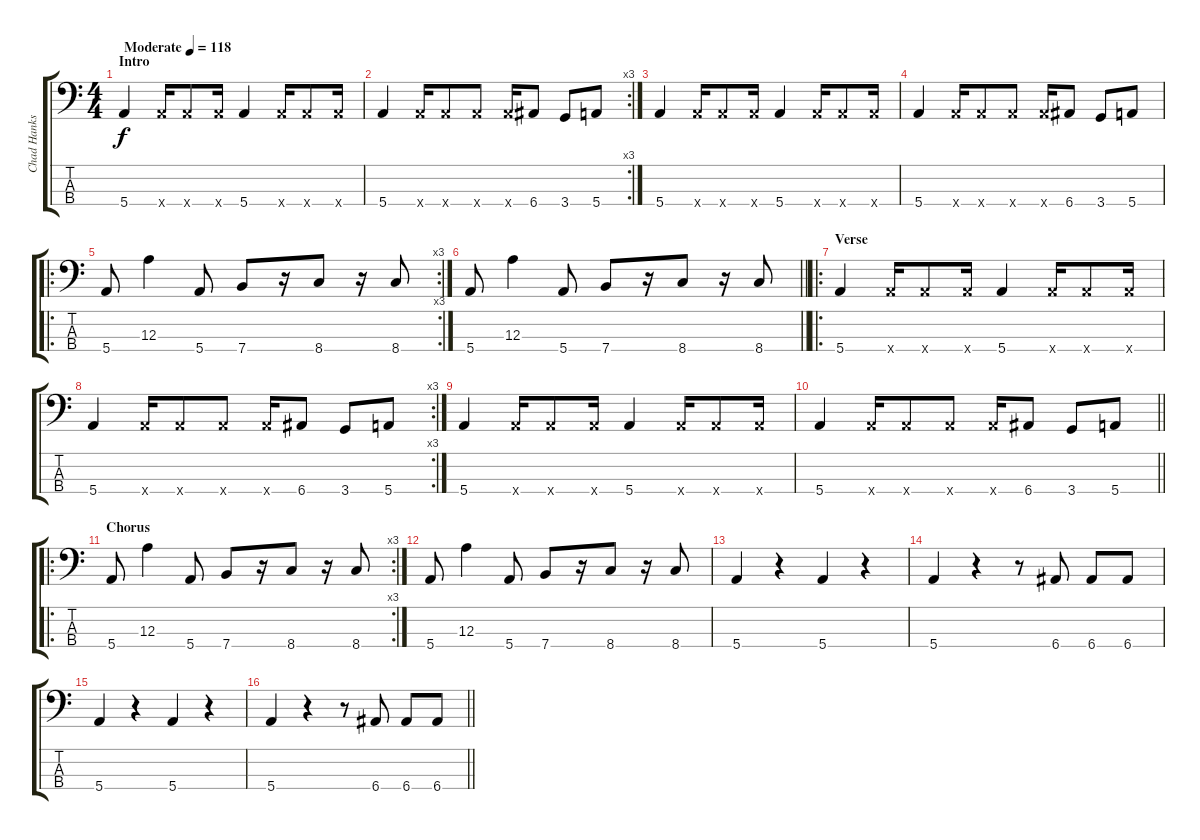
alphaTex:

\track ("Chad Hanks" "Chad Hanks") {instrument electricbasspick}
\staff {score tabs}
\tuning (G2 D2 A1 E1) {hide}
\ts (4 4)
\section ("" "Intro")
\tempo (118 "Moderate")
\clef f4
\ks c
5.4.4{dy f instrument electricbasspick} 5.4{x}.16 5.4{x}.8 5.4{x}.16 5.4.4 5.4{x}.16 5.4{x}.8 5.4{x}.16 |
\rc 3
5.4.4 5.4{x}.16 5.4{x}.8 5.4{x}.8 5.4{x}.16 6.4.8 3.4.8 5.4.8 |
5.4.4 5.4{x}.16 5.4{x}.8 5.4{x}.16 5.4.4 5.4{x}.16 5.4{x}.8 5.4{x}.16 |
5.4.4 5.4{x}.16 5.4{x}.8 5.4{x}.8 5.4{x}.16 6.4.8 3.4.8 5.4.8 |
\ro
\rc 3
5.4.8 12.3.4 5.4.8 7.4.8 r.16 8.4.8 r.16 8.4.8 |
\barLineRight lightlight
5.4.8 12.3.4 5.4.8 7.4.8 r.16 8.4.8 r.16 8.4.8 |
\ro
\section ("" "Verse")
5.4.4 5.4{x}.16 5.4{x}.8 5.4{x}.16 5.4.4 5.4{x}.16 5.4{x}.8 5.4{x}.16 |
\rc 3
5.4.4 5.4{x}.16 5.4{x}.8 5.4{x}.8 5.4{x}.16 6.4.8 3.4.8 5.4.8 |
5.4.4 5.4{x}.16 5.4{x}.8 5.4{x}.16 5.4.4 5.4{x}.16 5.4{x}.8 5.4{x}.16 |
\barLineRight lightlight
5.4.4 5.4{x}.16 5.4{x}.8 5.4{x}.8 5.4{x}.16 6.4.8 3.4.8 5.4.8 |
\ro
\rc 3
\section ("" "Chorus")
5.4.8 12.3.4 5.4.8 7.4.8 r.16 8.4.8 r.16 8.4.8 |
5.4.8 12.3.4 5.4.8 7.4.8 r.16 8.4.8 r.16 8.4.8 |
5.4.4 r.4 5.4.4 r.4 |
5.4.4 r.4 r.8 6.4.8 6.4.8 6.4.8 |
5.4.4 r.4 5.4.4 r.4 |
\barLineRight lightlight
5.4.4 r.4 r.8 6.4.8 6.4.8 6.4.8
